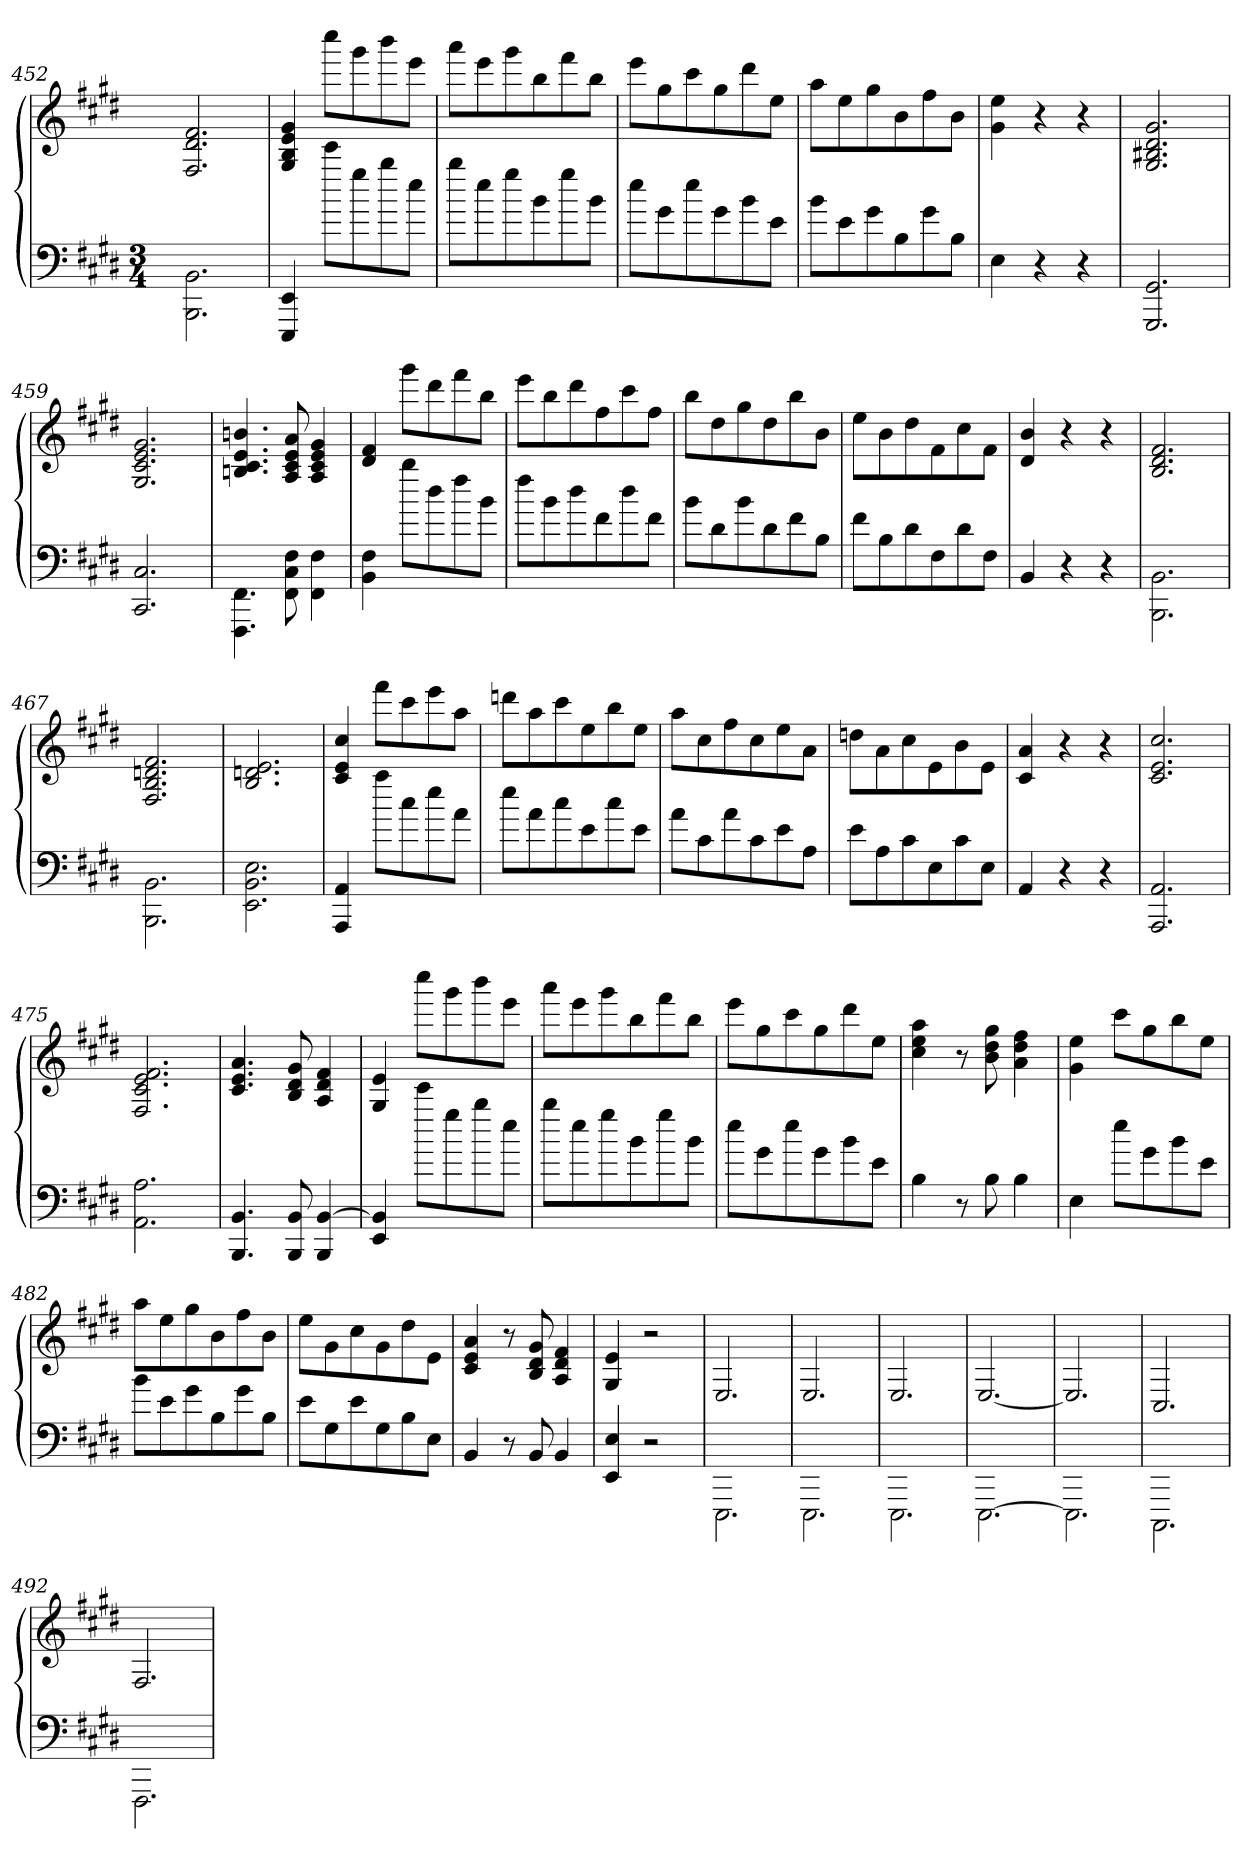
**kern	**kern
*part2	*part1
*staff2	*staff1
*	*I""Piano
*clefF4	*clefG2
*k[f#c#g#d#]	*k[f#c#g#d#]
*M3/4	*
=452	=452
2.BBB\ 2.BB\	2.F#/ 2.d#/ 2.f#/
=453	=453
4EEE/ 4EE/	4G#/ 4B/ 4e/ 4g#/
8eee\L	8cccc#\L
8gg#\	8ggg#\
8bb\	8bbb\
8ee\J	8eee\J
=454	=454
8bb\L	8aaa\L
8ee\	8eee\
8gg#\	8ggg#\
8b\	8bb\
8gg#\	8fff#\
8b\J	8bb\J
=455	=455
8ee\L	8eee\L
8g#\	8gg#\
8ee\	8ccc#\
8g#\	8gg#\
8b\	8ddd#\
8e\J	8ee\J
=456	=456
8b\L	8aa\L
8e\	8ee\
8g#\	8gg#\
8B\	8b\
8g#\	8ff#\
8B\J	8b\J
=457	=457
4E\	4g#\ 4ee\
4r	4r
4r	4r
=458	=458
2.GGG#/ 2.GG#/	2.G#/ 2.B#X/ 2.d#/ 2.g#/
=459	=459
2.CC#/ 2.C#/	2.G#/ 2.c#/ 2.e/ 2.g#/
=460	=460
4.FFF#\ 4.FF#\	4.Bn/ 4.c#/ 4.e/ 4.bn/
8FF#\ 8C#\ 8F#\	8A/ 8c#/ 8e/ 8a/
4FF#\ 4F#\	4A/ 4c#/ 4e/ 4g#/
=461	=461
4BB\ 4F#\	4d#/ 4f#/
8bb\L	8ggg#\L
8dd#\	8ddd#\
8ff#\	8fff#\
8b\J	8bb\J
=462	=462
8ff#\L	8eee\L
8b\	8bb\
8dd#\	8ddd#\
8f#\	8ff#\
8dd#\	8ccc#\
8f#\J	8ff#\J
=463	=463
8b\L	8bb\L
8d#\	8dd#\
8b\	8gg#\
8d#\	8dd#\
8f#\	8bb\
8B\J	8b\J
=464	=464
8f#\L	8ee\L
8B\	8b\
8d#\	8dd#\
8F#\	8f#\
8d#\	8cc#\
8F#\J	8f#\J
=465	=465
4BB/	4d#/ 4b/
4r	4r
4r	4r
=466	=466
2.BBB\ 2.BB\	2.B/ 2.d#/ 2.f#/
=467	=467
2.BBB\ 2.BB\	2.F#/ 2.B/ 2.dn/ 2.f#/
=468	=468
2.EE\ 2.BB\ 2.E\	2.B/ 2.dn/ 2.e/
=469	=469
4AAA/ 4AA/	4c#/ 4e/ 4cc#/
8aa\L	8fff#\L
8cc#\	8ccc#\
8ee\	8eee\
8a\J	8aa\J
=470	=470
8ee\L	8dddn\L
8a\	8aa\
8cc#\	8ccc#\
8e\	8ee\
8cc#\	8bb\
8e\J	8ee\J
=471	=471
8a\L	8aa\L
8c#\	8cc#\
8a\	8ff#\
8c#\	8cc#\
8e\	8ee\
8A\J	8a\J
=472	=472
8e\L	8ddn\L
8A\	8a\
8c#\	8cc#\
8E\	8e\
8c#\	8b\
8E\J	8e\J
=473	=473
4AA/	4c#/ 4a/
4r	4r
4r	4r
=474	=474
2.AAA/ 2.AA/	2.c#/ 2.e/ 2.cc#/
=475	=475
2.AA\ 2.A\	2.F#/ 2.c#/ 2.e/ 2.f#/
=476	=476
4.BBB/ 4.BB/	4.c#/ 4.e/ 4.a/
8BBB/ 8BB/	8B/ 8d#/ 8g#/
4BBB/ [4BB/	4A/ 4d#/ 4f#/
=477	=477
4EE/ 4BB/]	4G#/ 4e/
8eee\L	8cccc#\L
8gg#\	8ggg#\
8bb\	8bbb\
8ee\J	8eee\J
=478	=478
8bb\L	8aaa\L
8ee\	8eee\
8gg#\	8ggg#\
8b\	8bb\
8gg#\	8fff#\
8b\J	8bb\J
=479	=479
8ee\L	8eee\L
8g#\	8gg#\
8ee\	8ccc#\
8g#\	8gg#\
8b\	8ddd#\
8e\J	8ee\J
=480	=480
4B\	4cc#\ 4ee\ 4aa\
8r	8r
8B\	8b\ 8dd#\ 8gg#\
4B\	4a\ 4dd#\ 4ff#\
=481	=481
4E\	4g#\ 4ee\
8ee\L	8ccc#\L
8g#\	8gg#\
8b\	8bb\
8e\J	8ee\J
=482	=482
8b\L	8aa\L
8e\	8ee\
8g#\	8gg#\
8B\	8b\
8g#\	8ff#\
8B\J	8b\J
=483	=483
8e\L	8ee\L
8G#\	8g#\
8e\	8cc#\
8G#\	8g#\
8B\	8dd#\
8E\J	8e\J
=484	=484
4BB/	4c#/ 4e/ 4a/
8r	8r
8BB/	8B/ 8d#/ 8g#/
4BB/	4A/ 4d#/ 4f#/
=485	=485
4EE/ 4E/	4G#/ 4e/
2r	2r
=486	=486
2.EEE\	2.E/
=487	=487
2.EEE\	2.E/
=488	=488
2.EEE\	2.E/
=489	=489
[2.EEE\	[2.E/
=490	=490
2.EEE\]	2.E/]
=491	=491
2.CCC#\	2.C#/
=492	=492
2.FFF#\	2.F#/
=	=
*-	*-
